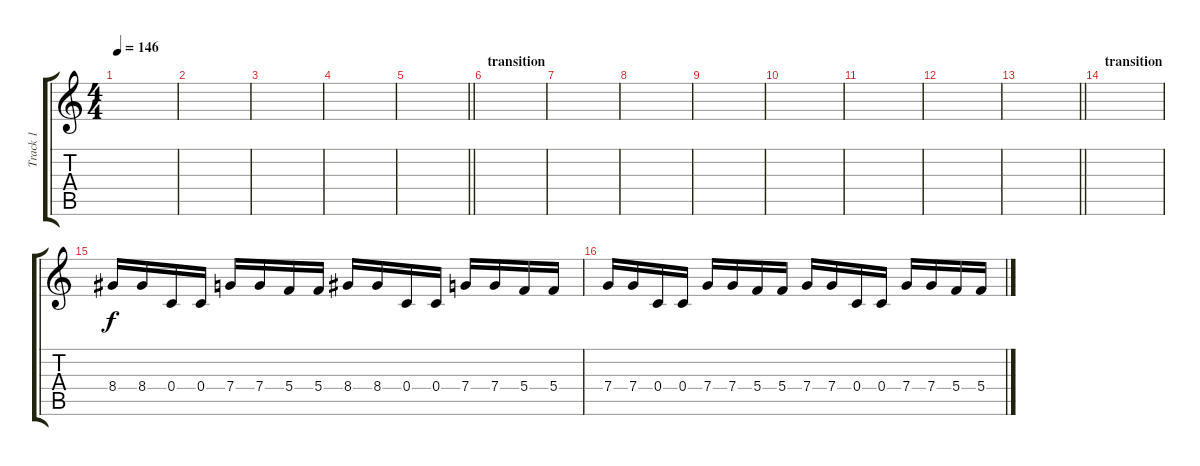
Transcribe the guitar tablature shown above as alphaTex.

\track ("Track 1" "Track 1") {instrument distortionguitar}
\staff {score tabs}
\tuning (D4 A3 F3 C3 G2 C2) {hide}
\ts (4 4)
\tempo 146
\clef g2
\ks c
|
|
|
|
\barLineRight lightlight
|
\section ("" "transition")
|
|
|
|
|
|
|
\barLineRight lightlight
|
\section ("" "transition")
|
8.4.16 8.4.16 0.4.16 0.4.16 7.4.16 7.4.16 5.4.16 5.4.16 8.4.16 8.4.16 0.4.16 0.4.16 7.4.16 7.4.16 5.4.16 5.4.16 |
7.4.16 7.4.16 0.4.16 0.4.16 7.4.16 7.4.16 5.4.16 5.4.16 7.4.16 7.4.16 0.4.16 0.4.16 7.4.16 7.4.16 5.4.16 5.4.16
